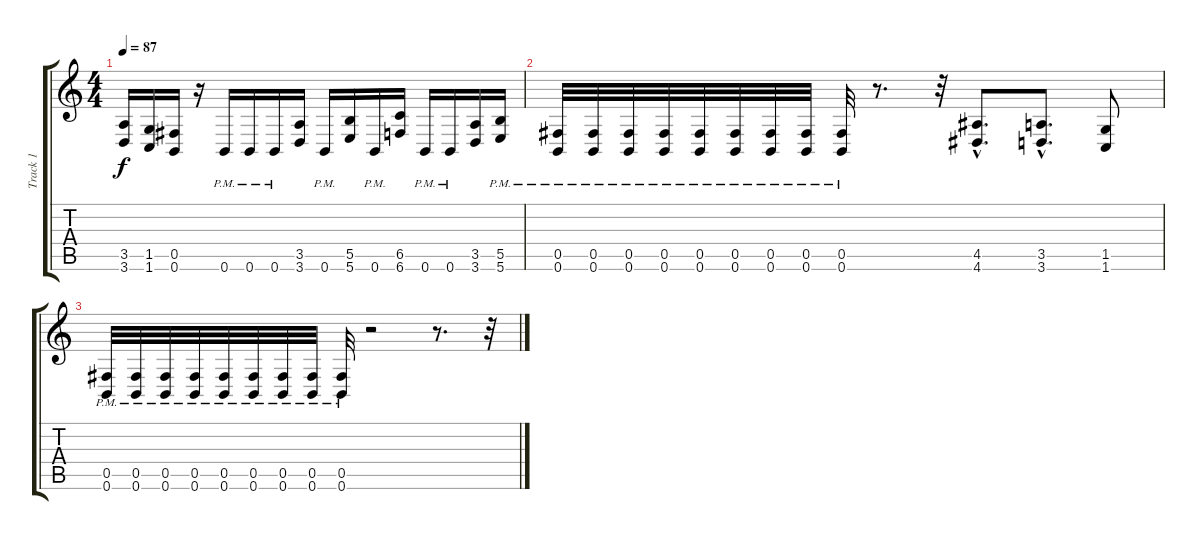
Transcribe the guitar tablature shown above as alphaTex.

\track ("Track 1" "Track 1") {instrument distortionguitar}
\staff {score tabs}
\tuning (Db4 Ab3 E3 B2 Gb2 B1) {hide}
\ts (4 4)
\tempo 87
\clef g2
\ks c
(3.5 3.6).16{dy f} (1.5 1.6).16 (0.5 0.6).16 r.16 0.6{pm}.16 0.6{pm}.16 0.6{pm}.16 (3.5 3.6).16 0.6{pm}.16 (5.5 5.6).16 0.6{pm}.16 (6.5 6.6).16 0.6{pm}.16 0.6{pm}.16 (3.5 3.6).16 (5.5 5.6{pm}).16 |
(0.5{pm} 0.6{pm}).32 (0.5{pm} 0.6{pm}).32 (0.5{pm} 0.6{pm}).32 (0.5{pm} 0.6{pm}).32 (0.5{pm} 0.6{pm}).32 (0.5{pm} 0.6{pm}).32 (0.5{pm} 0.6{pm}).32 (0.5{pm} 0.6{pm}).32 (0.5{pm} 0.6{pm}).32 r.8{d} r.32 (4.5{hac} 4.6{hac}).8{d} (3.5{hac} 3.6{hac}).8{d} (1.5 1.6).8 |
(0.5{pm} 0.6{pm}).32 (0.5{pm} 0.6{pm}).32 (0.5{pm} 0.6{pm}).32 (0.5{pm} 0.6{pm}).32 (0.5{pm} 0.6{pm}).32 (0.5{pm} 0.6{pm}).32 (0.5{pm} 0.6{pm}).32 (0.5{pm} 0.6{pm}).32 (0.5{pm} 0.6{pm}).32 r.2 r.8{d} r.32
